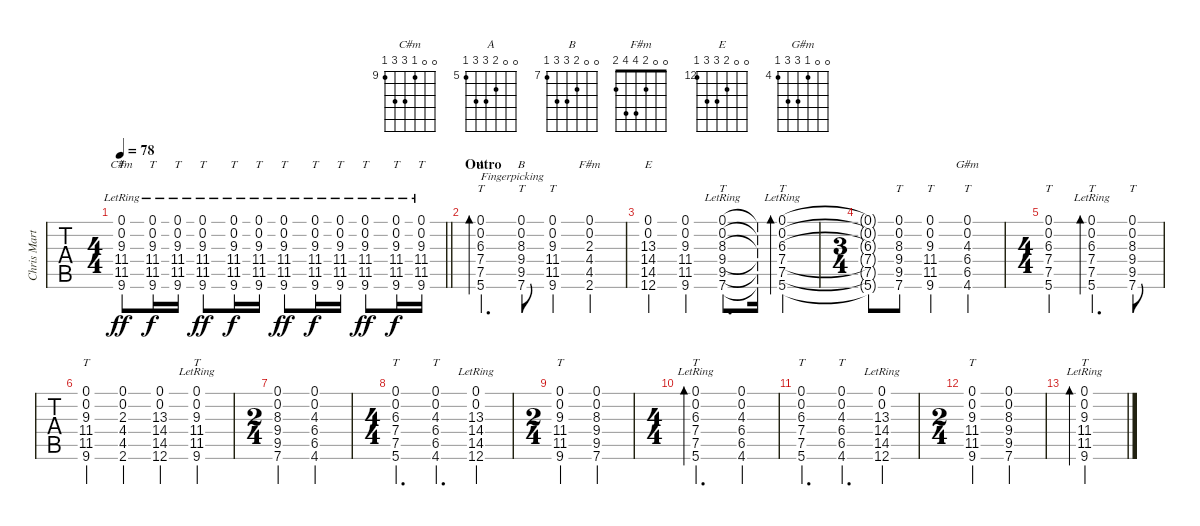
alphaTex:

\track ("Chris Martin/Acoustic Guitar" "Chris Mart") {instrument acousticguitarsteel}
\staff {tabs}
\tuning (Db4 Db4 G3 D3 A2 E2) {hide}
\chord ("C#m" 0 0 9 11 11 9) {firstfret 9}
\chord ("A" 0 0 6 7 7 5) {firstfret 5}
\chord ("B" 0 0 8 9 9 7) {firstfret 7}
\chord ("F#m" 0 0 2 4 4 2)
\chord ("E" 0 0 13 14 14 12) {firstfret 12}
\chord ("G#m" 0 0 4 6 6 4) {firstfret 4}
\ts (4 4)
\tempo 78
\clef g2
\barLineRight lightlight
\ks c#minor
(0.1{ac lr} 0.2{ac lr} 9.3{ac lr} 11.4{ac lr} 11.5{ac lr} 9.6{ac lr}).8{tt ch "C#m" dy ff} (0.1{lr} 0.2{lr} 9.3{lr} 11.4{lr} 11.5{lr} 9.6{lr}).16{tt dy f} (0.1{lr} 0.2{lr} 9.3{lr} 11.4{lr} 11.5{lr} 9.6{lr}).16{tt} (0.1{ac lr} 0.2{ac lr} 9.3{ac lr} 11.4{ac lr} 11.5{ac lr} 9.6{ac lr}).8{tt dy ff} (0.1 0.2 9.3 11.4{lr} 11.5 9.6).16{tt dy f} (0.1 0.2 9.3 11.4{lr} 11.5 9.6).16{tt} (0.1{ac lr} 0.2{ac lr} 9.3{ac lr} 11.4{ac lr} 11.5{ac lr} 9.6{ac lr}).8{tt dy ff} (0.1{lr} 0.2{lr} 9.3{lr} 11.4{lr} 11.5{lr} 9.6{lr}).16{tt dy f} (0.1{lr} 0.2{lr} 9.3{lr} 11.4{lr} 11.5{lr} 9.6{lr}).16{tt} (0.1{ac lr} 0.2{ac lr} 9.3{ac lr} 11.4{ac lr} 11.5{ac lr} 9.6{ac lr}).8{tt dy ff} (0.1 0.2 9.3 11.4{lr} 11.5 9.6).16{tt dy f} (0.1 0.2 9.3 11.4{lr} 11.5 9.6).16{tt} |
\section ("" "Outro")
(0.1 0.2 6.3 7.4 7.5 5.6).4{tt d bd 60 ch "A" txt "Fingerpicking" volume 9} (0.1 0.2 8.3 9.4 9.5 7.6).8{tt ch "B"} (0.1 0.2 9.3 11.4 11.5 9.6).4{tt} (0.1 0.2 2.3 4.4 4.5 2.6).4{ch "F#m"} |
(0.1 0.2 13.3 14.4 14.5 12.6).4{ch "E"} (0.1 0.2 9.3 11.4 11.5 9.6).4 (0.1 0.2 8.3 9.4 9.5 7.6{lr}).8{tt d} (0.1{t} 0.2{t} 8.3{t} 9.4{t} 9.5{t} 7.6{t}).16 (0.1 0.2 6.3 7.4{lr} 7.5 5.6).4{tt bd 60} |
\ts (3 4)
(0.1{t} 0.2{t} 6.3{t} 7.4{t} 7.5{t} 5.6{t}).8 (0.1 0.2 8.3 9.4 9.5 7.6).8{tt} (0.1 0.2 9.3 11.4 11.5 9.6).4{tt} (0.1 0.2 4.3 6.4 6.5 4.6).4{tt ch "G#m"} |
\ts (4 4)
(0.1 0.2 6.3 7.4 7.5 5.6).2{tt} (0.1{lr} 0.2 6.3 7.4 7.5 5.6).4{tt d bd 120} (0.1 0.2 8.3 9.4 9.5 7.6).8{tt} |
(0.1 0.2 9.3 11.4 11.5 9.6).4{tt} (0.1 0.2 2.3 4.4 4.5 2.6).4 (0.1 0.2 13.3 14.4 14.5 12.6).4 (0.1 0.2 9.3 11.4 11.5{lr} 9.6).4{tt} |
\ts (2 4)
(0.1 0.2 8.3 9.4 9.5 7.6).4 (0.1 0.2 4.3 6.4 6.5 4.6).4 |
\ts (4 4)
(0.1 0.2 6.3 7.4 7.5 5.6).4{tt d} (0.1 0.2 4.3 6.4 6.5 4.6).4{tt d} (0.1{lr} 0.2{lr} 13.3{lr} 14.4{lr} 14.5{lr} 12.6{lr}).4 |
\ts (2 4)
(0.1 0.2 9.3 11.4 11.5 9.6).4{tt} (0.1 0.2 8.3 9.4 9.5 7.6).4 |
\ts (4 4)
(0.1{lr} 0.2{lr} 6.3{lr} 7.4{lr} 7.5{lr} 5.6{lr}).2{tt d bd 60} (0.1 0.2 4.3 6.4 6.5 4.6).4 |
(0.1 0.2 6.3 7.4 7.5 5.6).4{tt d} (0.1 0.2 4.3 6.4 6.5 4.6).4{tt d} (0.1{lr} 0.2{lr} 13.3{lr} 14.4{lr} 14.5{lr} 12.6{lr}).4 |
\ts (2 4)
(0.1 0.2 9.3 11.4 11.5 9.6).4{tt} (0.1 0.2 8.3 9.4 9.5 7.6).4 |
(0.1 0.2{lr} 9.3 11.4 11.5 9.6).2{tt bd 120}
